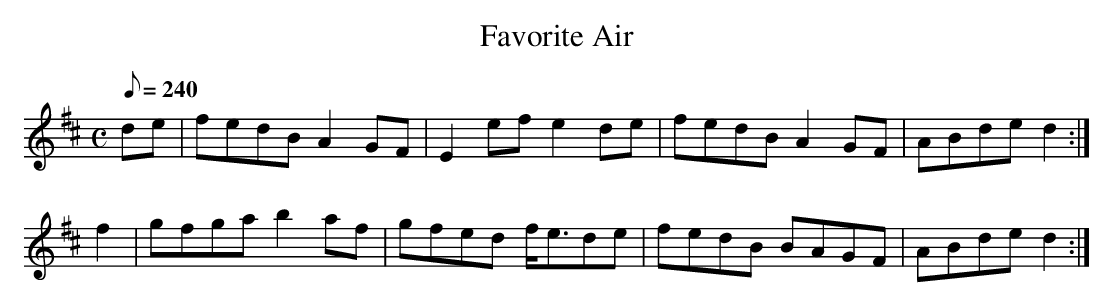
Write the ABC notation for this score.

X:1
T: Favorite Air
M: C
L: 1/8
Q: 240
K: D
de| fedB A2GF| E2 ef e2de| fedB A2GF| ABde d2 :|
f2| gfga b2af| gfed f<ede| fedB BAGF| ABde d2 :|
